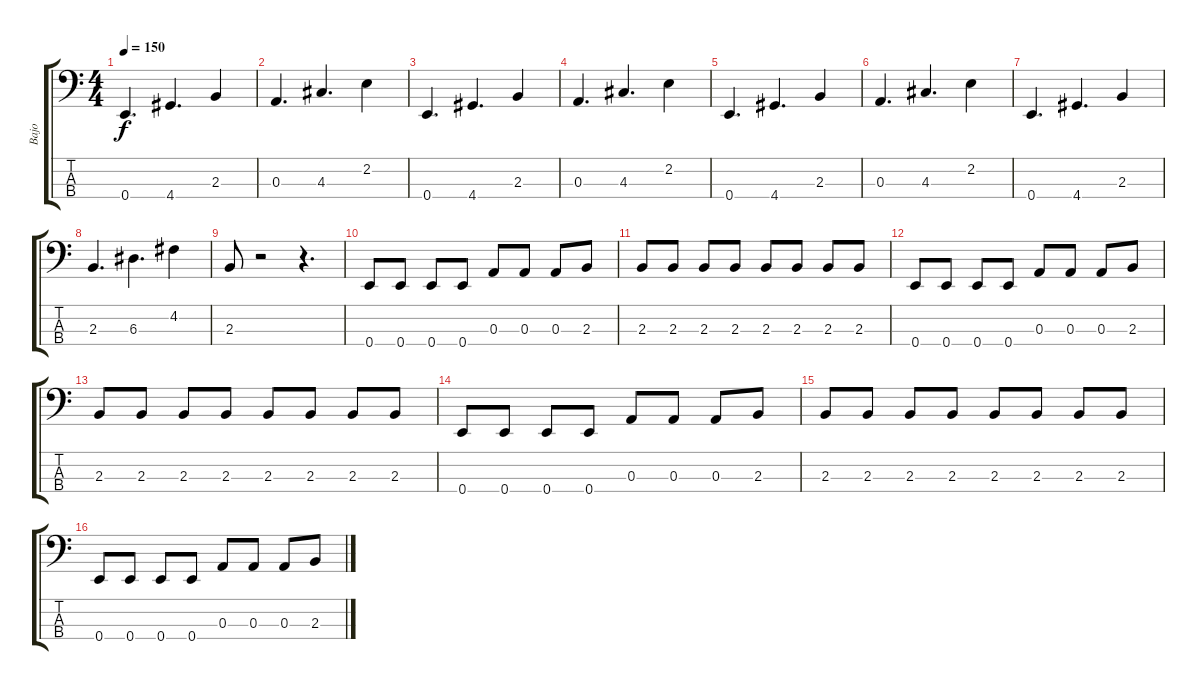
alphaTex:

\track ("Bajo" "Bajo") {instrument electricbassfinger}
\staff {score tabs}
\tuning (G2 D2 A1 E1) {hide}
\ts (4 4)
\tempo 150
\clef f4
\ks c
0.4.4{d dy f} 4.4.4{d} 2.3.4 |
0.3.4{d} 4.3.4{d} 2.2.4 |
0.4.4{d} 4.4.4{d} 2.3.4 |
0.3.4{d} 4.3.4{d} 2.2.4 |
0.4.4{d} 4.4.4{d} 2.3.4 |
0.3.4{d} 4.3.4{d} 2.2.4 |
0.4.4{d} 4.4.4{d} 2.3.4 |
2.3.4{d} 6.3.4{d} 4.2.4 |
2.3.8 r.2 r.4{d} |
0.4.8 0.4.8 0.4.8 0.4.8 0.3.8 0.3.8 0.3.8 2.3.8 |
2.3.8 2.3.8 2.3.8 2.3.8 2.3.8 2.3.8 2.3.8 2.3.8 |
0.4.8 0.4.8 0.4.8 0.4.8 0.3.8 0.3.8 0.3.8 2.3.8 |
2.3.8 2.3.8 2.3.8 2.3.8 2.3.8 2.3.8 2.3.8 2.3.8 |
0.4.8 0.4.8 0.4.8 0.4.8 0.3.8 0.3.8 0.3.8 2.3.8 |
2.3.8 2.3.8 2.3.8 2.3.8 2.3.8 2.3.8 2.3.8 2.3.8 |
0.4.8 0.4.8 0.4.8 0.4.8 0.3.8 0.3.8 0.3.8 2.3.8
